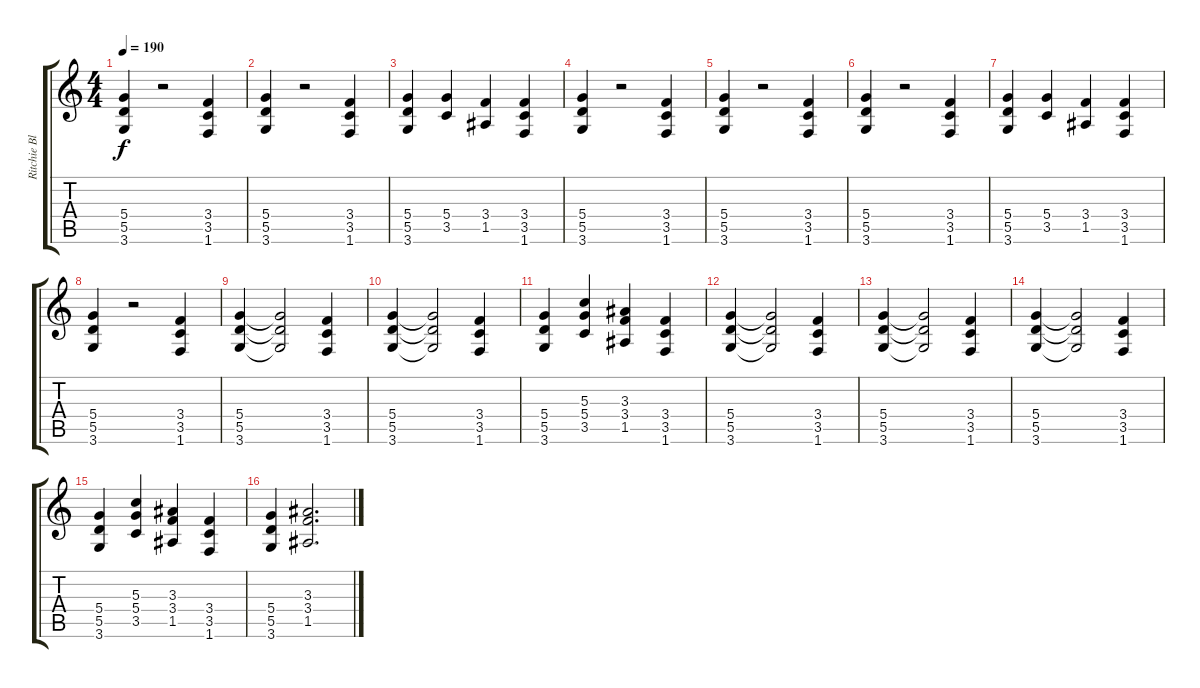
\track ("Ritchie Blackmore" "Ritchie Bl") {instrument overdrivenguitar}
\staff {score tabs}
\tuning (E4 B3 G3 D3 A2 E2) {hide}
\ts (4 4)
\tempo 190
\clef g2
\ks c
(5.4 5.5 3.6).4{dy f} r.2 (3.4 3.5 1.6).4 |
(5.4 5.5 3.6).4 r.2 (3.4 3.5 1.6).4 |
(5.4 5.5 3.6).4 (5.4 3.5).4 (3.4 1.5).4 (3.4 3.5 1.6).4 |
(5.4 5.5 3.6).4 r.2 (3.4 3.5 1.6).4 |
(5.4 5.5 3.6).4 r.2 (3.4 3.5 1.6).4 |
(5.4 5.5 3.6).4 r.2 (3.4 3.5 1.6).4 |
(5.4 5.5 3.6).4 (5.4 3.5).4 (3.4 1.5).4 (3.4 3.5 1.6).4 |
(5.4 5.5 3.6).4 r.2 (3.4 3.5 1.6).4 |
(5.4 5.5 3.6).4 (5.4{t} 5.5{t} 3.6{t}).2 (3.4 3.5 1.6).4 |
(5.4 5.5 3.6).4 (5.4{t} 5.5{t} 3.6{t}).2 (3.4 3.5 1.6).4 |
(5.4 5.5 3.6).4 (5.3 5.4 3.5).4 (3.3 3.4 1.5).4 (3.4 3.5 1.6).4 |
(5.4 5.5 3.6).4 (5.4{t} 5.5{t} 3.6{t}).2 (3.4 3.5 1.6).4 |
(5.4 5.5 3.6).4 (5.4{t} 5.5{t} 3.6{t}).2 (3.4 3.5 1.6).4 |
(5.4 5.5 3.6).4 (5.4{t} 5.5{t} 3.6{t}).2 (3.4 3.5 1.6).4 |
(5.4 5.5 3.6).4 (5.3 5.4 3.5).4 (3.3 3.4 1.5).4 (3.4 3.5 1.6).4 |
(5.4 5.5 3.6).4 (3.3 3.4 1.5).2{d}
